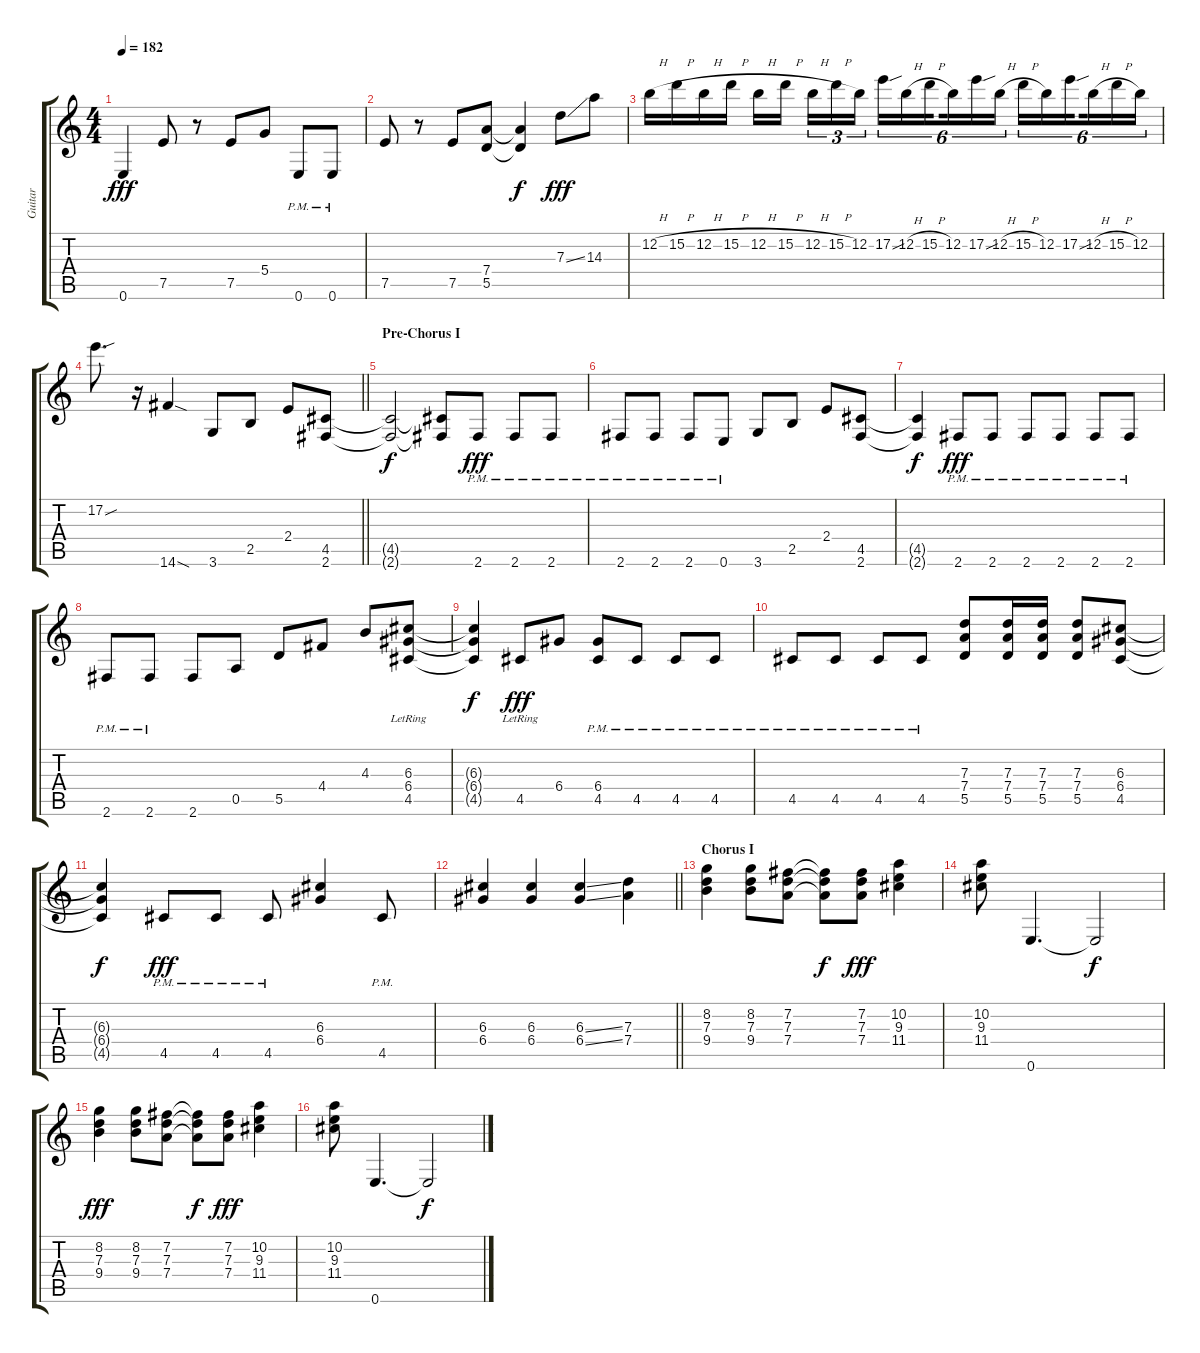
\track ("Guitar" "Guitar") {instrument distortionguitar}
\staff {score tabs}
\tuning (E4 B3 G3 D3 A2 E2) {hide}
\ts (4 4)
\tempo 182
\clef g2
\ks c
0.6.4{dy fff} 7.5.8 r.8 7.5.8 5.4.8 0.6{pm}.8 0.6{pm}.8 |
7.5.8 r.8 7.5.8 (7.4 5.5).8 (7.4{t} 5.5{t}).4{dy f} 7.3{ss}.8{dy fff} 14.3.8 |
12.2{h}.16 15.2{h}.16 12.2{h}.16 15.2{h}.16 12.2{h}.16 15.2{h}.16{beam splitsecondary} 12.2{h}.16{tu (3 2)} 15.2{h}.16{tu (3 2)} 12.2.16{tu (3 2)} 17.2{sou}.16{tu (6 4)} 12.2{h}.16{tu (6 4)} 15.2{h}.16{tu (6 4) beam splitsecondary} 12.2.16{tu (6 4)} 17.2{sou}.16{tu (6 4)} 12.2{h}.16{tu (6 4)} 15.2{h}.16{tu (6 4)} 12.2.16{tu (6 4)} 17.2{sou}.16{tu (6 4) beam splitsecondary} 12.2{h}.16{tu (6 4)} 15.2{h}.16{tu (6 4)} 12.2.16{tu (6 4)} |
\barLineRight lightlight
17.2{sou}.8{d} r.16 14.6{sod}.4 3.6.8 2.5.8 2.4.8 (4.5 2.6).8 |
\section ("" "Pre-Chorus I")
(4.5{t} 2.6{t}).2{dy f} (4.5{t} 2.6{t}).8 2.6{pm}.8{dy fff} 2.6{pm}.8 2.6{pm}.8 |
2.6{pm}.8 2.6{pm}.8 2.6{pm}.8 0.6{pm}.8 3.6.8 2.5.8 2.4.8 (4.5 2.6).8 |
(4.5{t} 2.6{t}).4{dy f} 2.6{pm}.8{dy fff} 2.6{pm}.8 2.6{pm}.8 2.6{pm}.8 2.6{pm}.8 2.6{pm}.8 |
2.6{pm}.8 2.6{pm}.8 2.6.8 0.5.8 5.5.8 4.4.8 4.3.8 (6.3{lr} 6.4{lr} 4.5).8 |
(6.3{t} 6.4{t} 4.5{t}).4{dy f} 4.5{lr}.8{dy fff} 6.4.8 (6.4{pm} 4.5{pm}).8 4.5{pm}.8 4.5{pm}.8 4.5{pm}.8 |
4.5{pm}.8 4.5{pm}.8 4.5{pm}.8 4.5{pm}.8 (7.3 7.4 5.5).8 (7.3 7.4 5.5).16 (7.3 7.4 5.5).16 (7.3 7.4 5.5).8 (6.3 6.4 4.5).8 |
(6.3{t} 6.4{t} 4.5{t}).4{dy f} 4.5{pm}.8{dy fff} 4.5{pm}.8 4.5{pm}.8 (6.3 6.4).4 4.5{pm}.8 |
\barLineRight lightlight
(6.3 6.4).4 (6.3 6.4).4 (6.3{ss} 6.4{ss}).4 (7.3 7.4).4 |
\section ("" "Chorus I")
(8.2 7.3 9.4).4 (8.2 7.3 9.4).8 (7.2 7.3 7.4).8 (7.2{t} 7.3{t} 7.4{t}).8{dy f} (7.2 7.3 7.4).8{dy fff} (10.2 9.3 11.4).4 |
(10.2 9.3 11.4).8 0.6.4{d} 0.6{t}.2{dy f} |
(8.2 7.3 9.4).4{dy fff} (8.2 7.3 9.4).8 (7.2 7.3 7.4).8 (7.2{t} 7.3{t} 7.4{t}).8{dy f} (7.2 7.3 7.4).8{dy fff} (10.2 9.3 11.4).4 |
(10.2 9.3 11.4).8 0.6.4{d} 0.6{t}.2{dy f}
